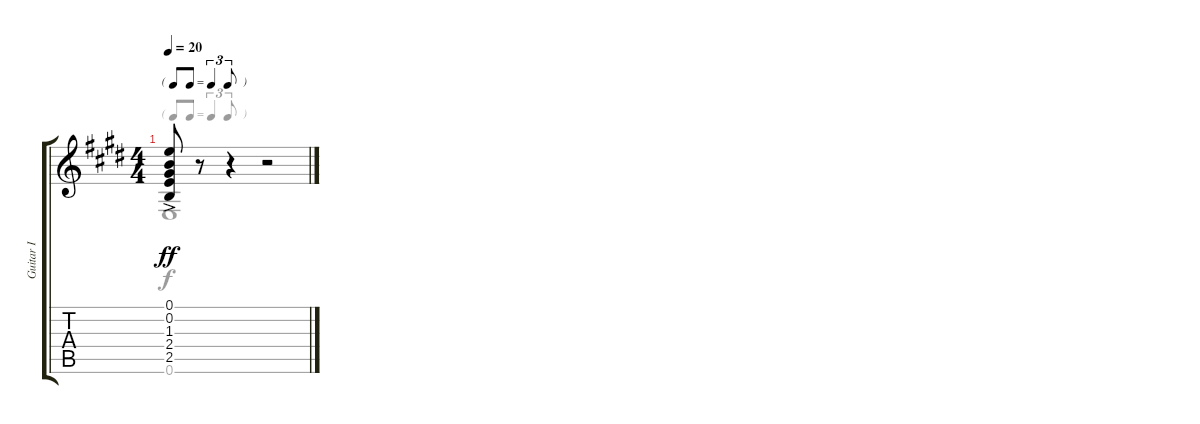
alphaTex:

\track ("Guitar I" "Guitar I") {instrument electricguitarclean}
\staff {score tabs}
\tuning (E4 B3 G3 D3 A2 E2) {hide}
\voice
\ts (4 4)
\tf triplet8th
\tempo 20
\clef g2
\ks e
(0.1{ac} 0.2{ac} 1.3{ac} 2.4{ac} 2.5{ac}).8{dy ff} r.8 r.4 r.2
\voice
\clef g2
\ottava regular
\simile none
\ks e
0.6.1{dy f}
